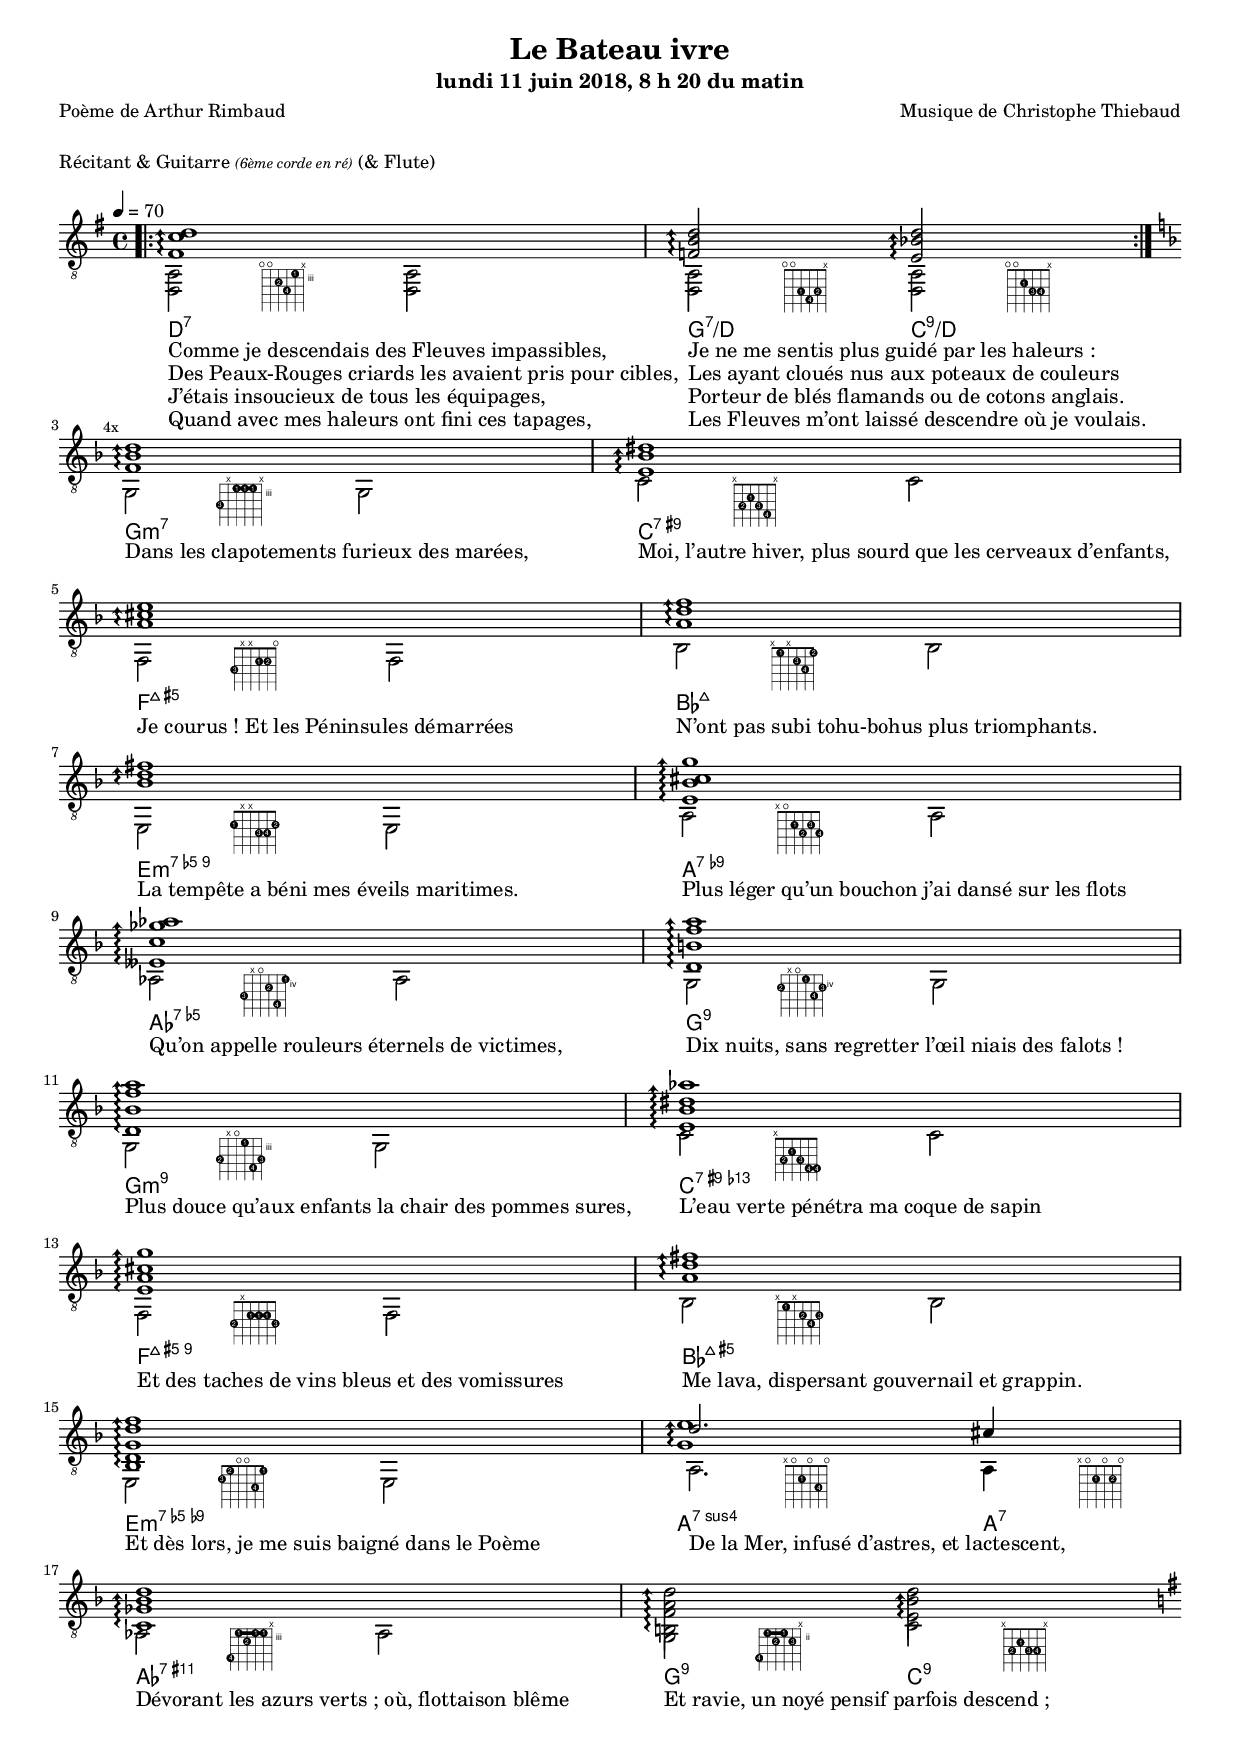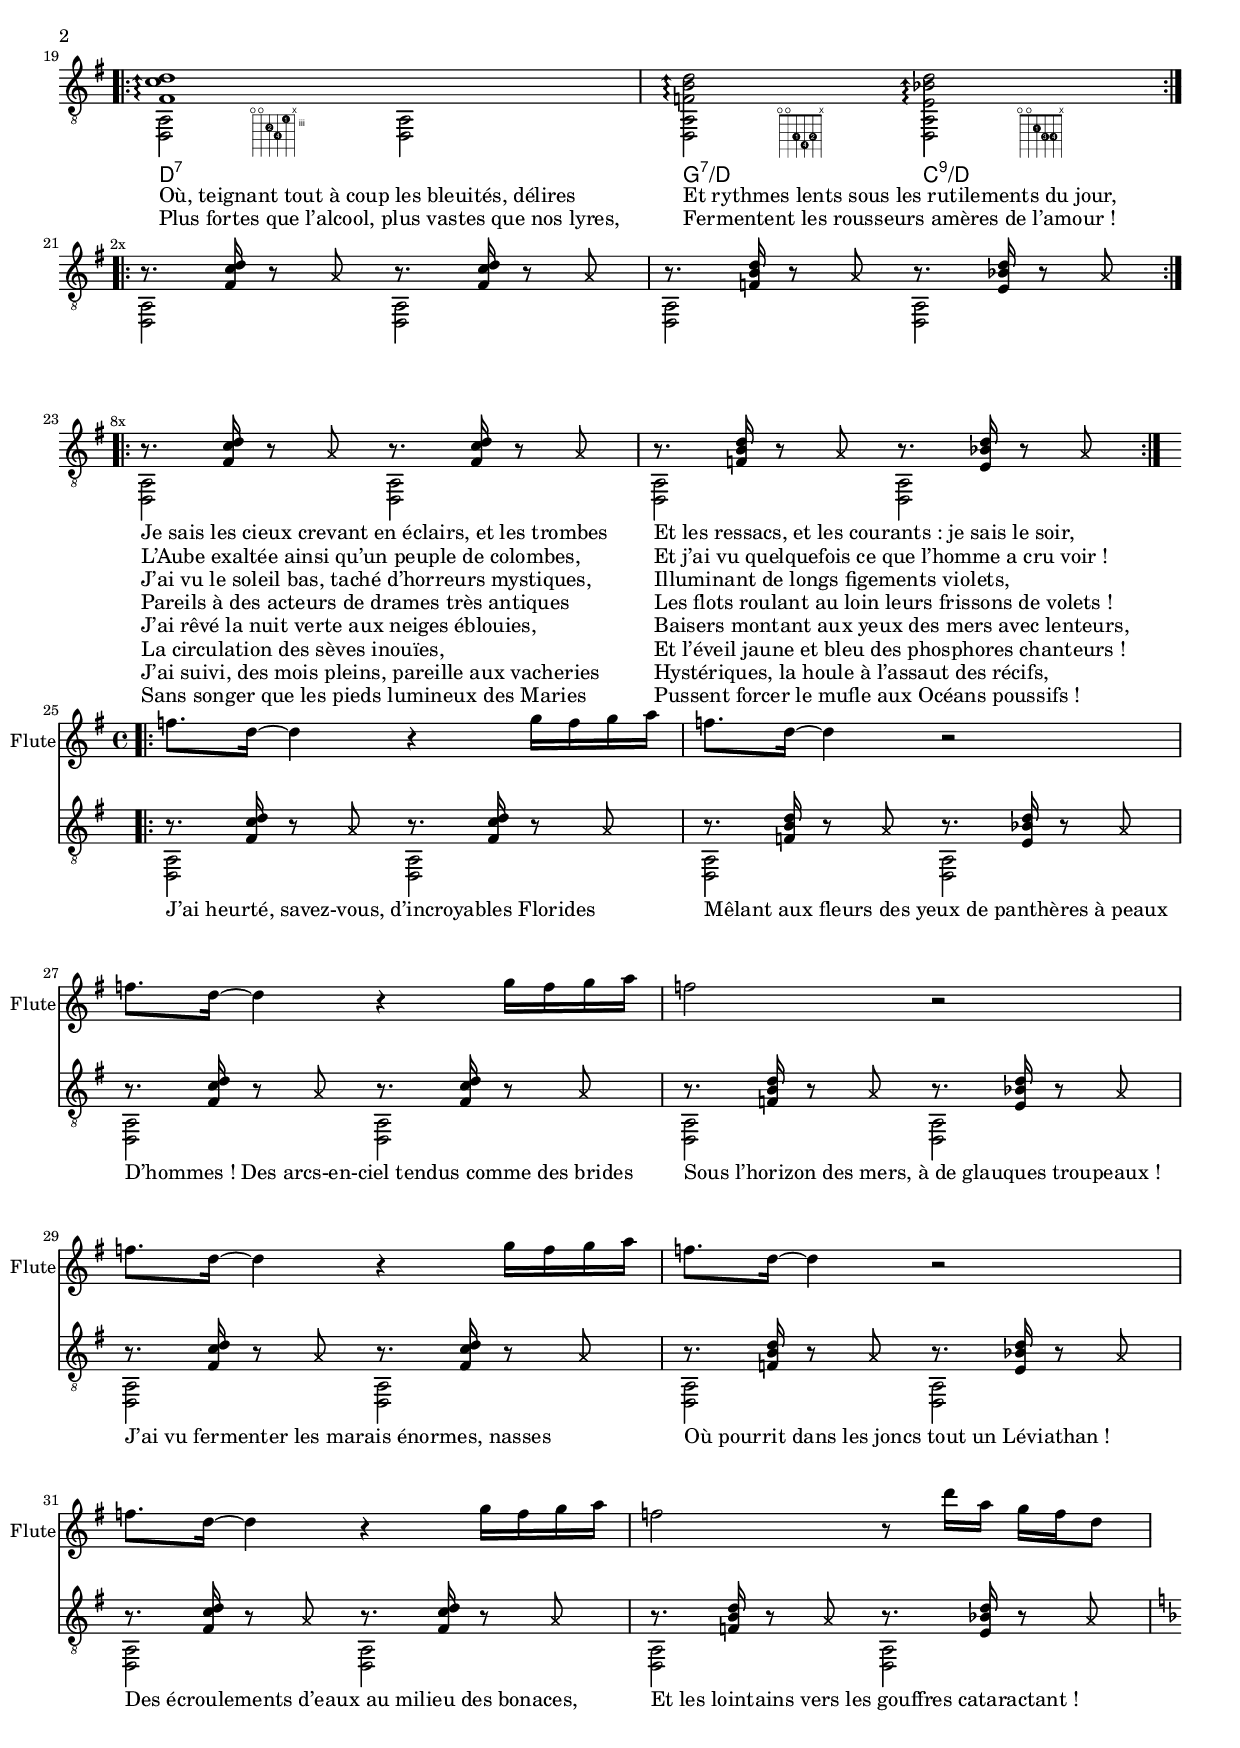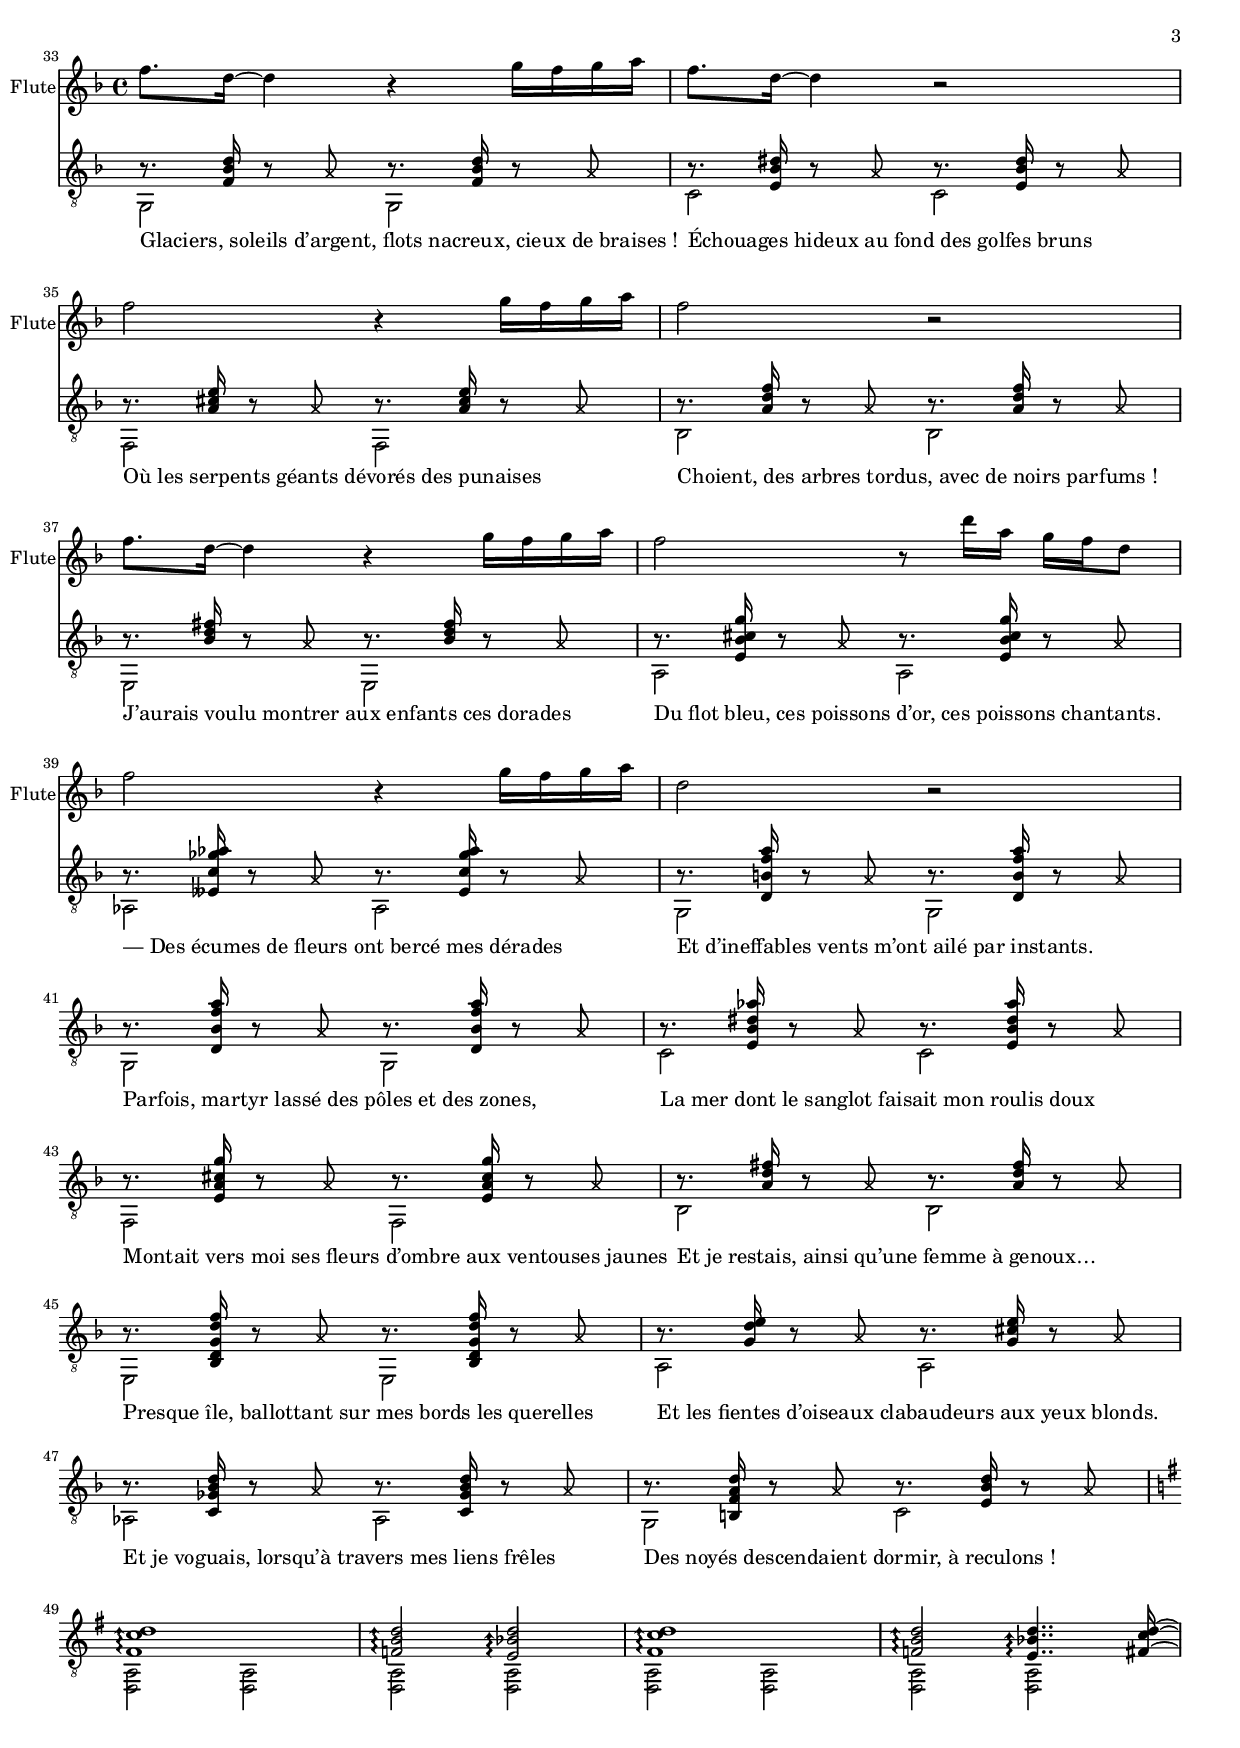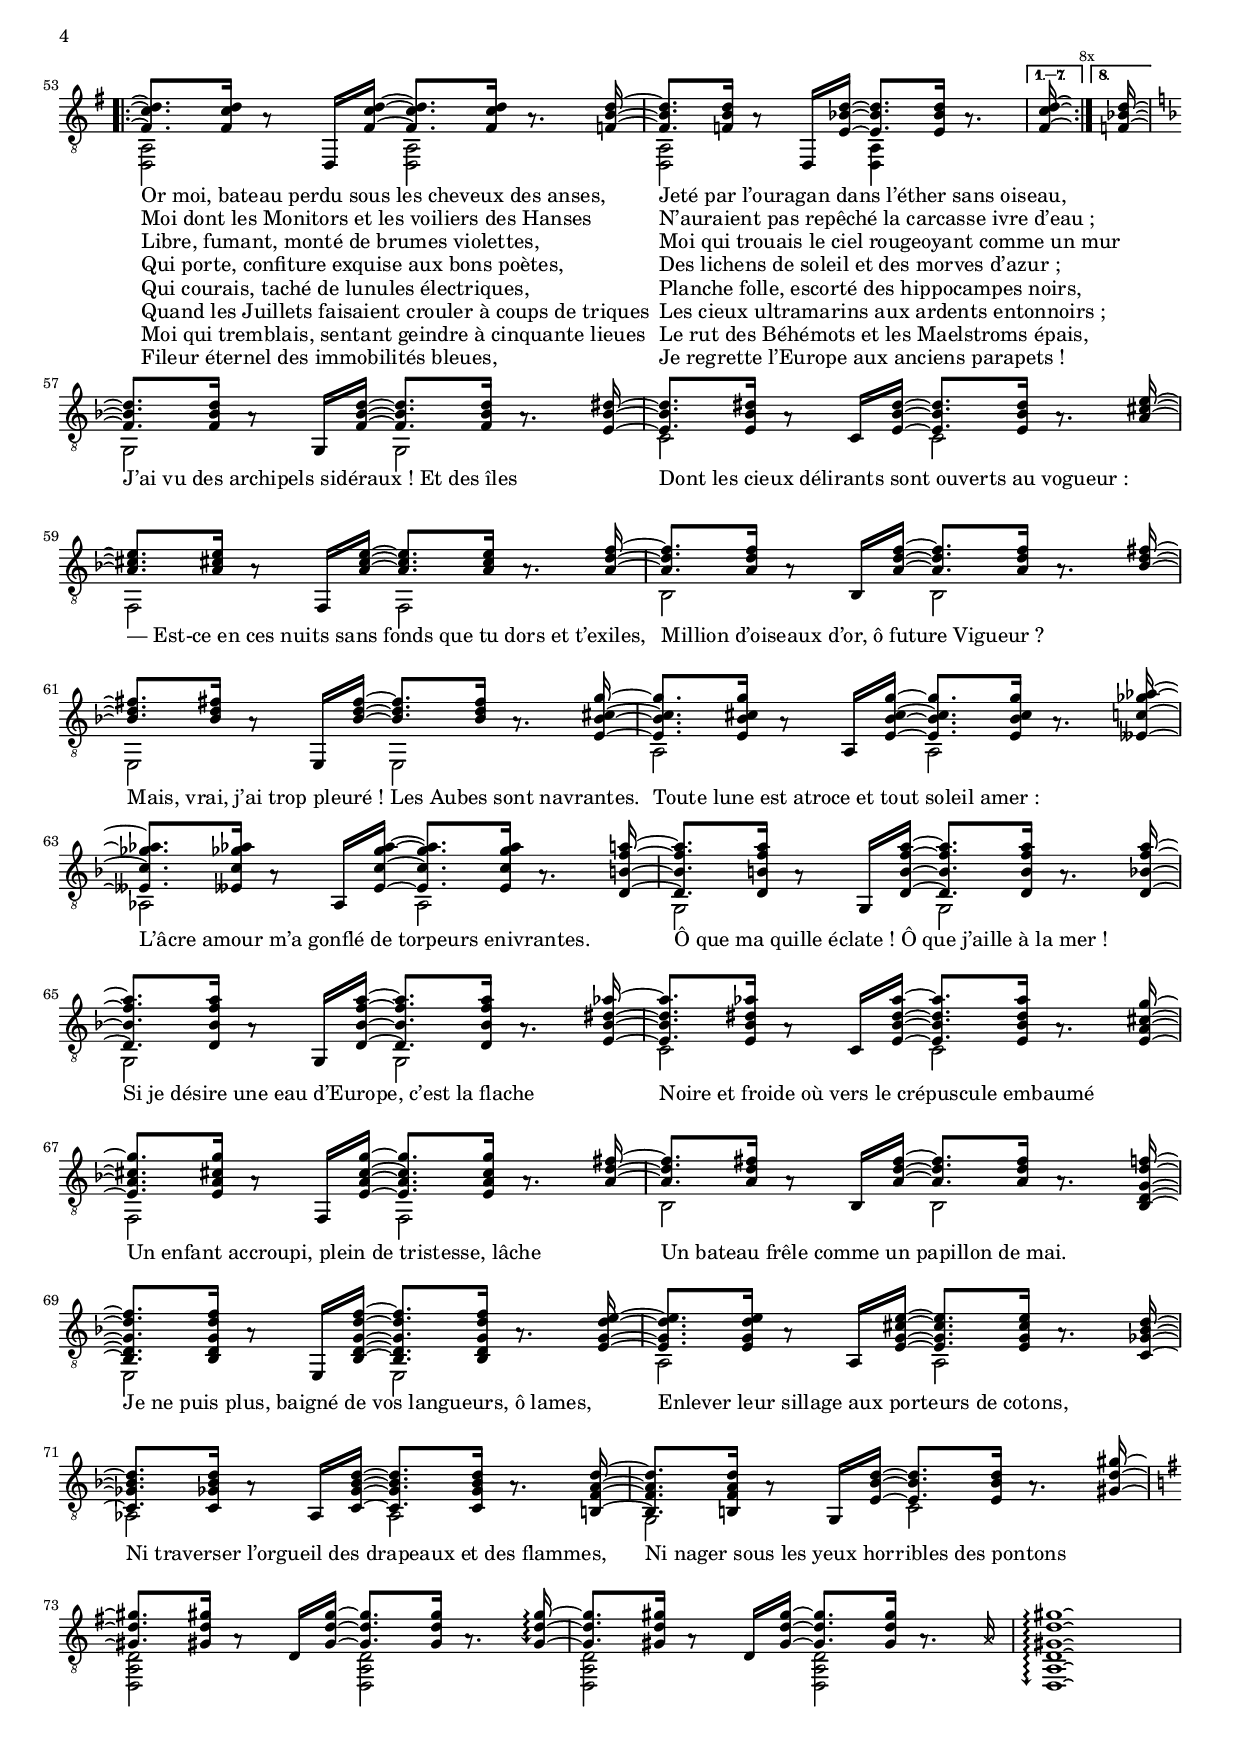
\version "2.22.0"

#(set-global-staff-size 16)

%{
\paper {
  page-count = #4
}
%}

textOne = \lyricmode {
  "Comme je descendais des Fleuves impassibles, " " "
  "Je ne me sentis plus guidé par les haleurs : " " "
} textOneAndAHalf = \lyricmode {
  "Des Peaux-Rouges criards les avaient pris pour cibles, " " "
  "Les ayant cloués nus aux poteaux de couleurs " " "
} textTwo = \lyricmode {
  "J’étais insoucieux de tous les équipages, " " "
  "Porteur de blés flamands ou de cotons anglais. " " "
} textTwoAndAHalf = \lyricmode {
  "Quand avec mes haleurs ont fini ces tapages, " " "
  "Les Fleuves m’ont laissé descendre où je voulais. " " "
}

textThreeFourFiveSix = \lyricmode {
  "Dans les clapotements furieux des marées, " " "
  "Moi, l’autre hiver, plus sourd que les cerveaux d’enfants,  " " "
  "Je courus ! Et les Péninsules démarrées " " "
  "N’ont pas subi tohu-bohus plus triomphants. " " "

  "La tempête a béni mes éveils maritimes. " " "
  "Plus léger qu’un bouchon j’ai dansé sur les flots " " "
  "Qu’on appelle rouleurs éternels de victimes, " " "
  "Dix nuits, sans regretter l’œil niais des falots ! " " "

  "Plus douce qu’aux enfants la chair des pommes sures, " " "
  "L’eau verte pénétra ma coque de sapin " " "
  "Et des taches de vins bleus et des vomissures " " "
  "Me lava, dispersant gouvernail et grappin. " " "

  "Et dès lors, je me suis baigné dans le Poème " " "
  "De la Mer, infusé d’astres, et lactescent, " " "
  "Dévorant les azurs verts ; où, flottaison blême " " "
  "Et ravie, un noyé pensif parfois descend ; " " "
}

textSeven=  \lyricmode {
  "Où, teignant tout à coup les bleuités, délires " " "
  "Et rythmes lents sous les rutilements du jour, " " "
} textSevenAndAHalf =  \lyricmode {
  "Plus fortes que l’alcool, plus vastes que nos lyres, " " "
  "Fermentent les rousseurs amères de l’amour ! " " "
}

textSilent =  \lyricmode {
  % https://www.compart.com/fr/unicode/U+00A0
  " " " " 
  " " " " 
}

textHeight =  \lyricmode {
  "Je sais les cieux crevant en éclairs, et les trombes " " "
  "Et les ressacs, et les courants : je sais le soir, " " "
} textHeightndAHalf = \lyricmode {
  "L’Aube exaltée ainsi qu’un peuple de colombes, " " "
  "Et j’ai vu quelquefois ce que l’homme a cru voir ! " " "
} textNine = \lyricmode {
  "J’ai vu le soleil bas, taché d’horreurs mystiques, " " "
  "Illuminant de longs figements violets, " " "
} textNineAndAHalf = \lyricmode {
  "Pareils à des acteurs de drames très antiques " " "
  "Les flots roulant au loin leurs frissons de volets ! " " "
} textTen = \lyricmode {
  "J’ai rêvé la nuit verte aux neiges éblouies, " " "
  "Baisers montant aux yeux des mers avec lenteurs, " " "
} textTenAndAHalf = \lyricmode {
  "La circulation des sèves inouïes, " " "
  "Et l’éveil jaune et bleu des phosphores chanteurs ! " " "
} textEleven = \lyricmode {
  "J’ai suivi, des mois pleins, pareille aux vacheries " " "
  "Hystériques, la houle à l’assaut des récifs, " " "
} textElevenAndAHalf = \lyricmode {
  "Sans songer que les pieds lumineux des Maries " " "
  "Pussent forcer le mufle aux Océans poussifs ! " " "
} textTwelve = \lyricmode {
  "J’ai heurté, savez-vous, d’incroyables Florides " " "
  "Mêlant aux fleurs des yeux de panthères à peaux " " "
} textTwelveAndAHalf = \lyricmode {
  "D’hommes ! Des arcs-en-ciel tendus comme des brides " " "
  "Sous l’horizon des mers, à de glauques troupeaux ! " " "
} textThirteen = \lyricmode {
  "J’ai vu fermenter les marais énormes, nasses " " "
  "Où pourrit dans les joncs tout un Léviathan ! " " "
} textThirteenAndAHalf = \lyricmode {
  "Des écroulements d’eaux au milieu des bonaces, " " "
  "Et les lointains vers les gouffres cataractant ! " " "
}

textFourteenFifteenSixteenSeventeen = \lyricmode {
  "Glaciers, soleils d’argent, flots nacreux, cieux de braises ! " " "
  "Échouages hideux au fond des golfes bruns " " "
  "Où les serpents géants dévorés des punaises " " "
  "Choient, des arbres tordus, avec de noirs parfums ! " " "

  "J’aurais voulu montrer aux enfants ces dorades " " "
  "Du flot bleu, ces poissons d’or, ces poissons chantants. " " "
  "— Des écumes de fleurs ont bercé mes dérades " " "
  "Et d’ineffables vents m’ont ailé par instants. " " "

  "Parfois, martyr lassé des pôles et des zones, " " "
  "La mer dont le sanglot faisait mon roulis doux " " "
  "Montait vers moi ses fleurs d’ombre aux ventouses jaunes " " "
  "Et je restais, ainsi qu’une femme à genoux… " " "

  "Presque île, ballottant sur mes bords les querelles " " "
  "Et les fientes d’oiseaux clabaudeurs aux yeux blonds. " " "
  "Et je voguais, lorsqu’à travers mes liens frêles " " "
  "Des noyés descendaient dormir, à reculons ! " " "
}

textEighteen = \lyricmode {
  "Or moi, bateau perdu sous les cheveux des anses, " " "
  "Jeté par l’ouragan dans l’éther sans oiseau, " " "
} textEighteenAndAHalf = \lyricmode {
  "Moi dont les Monitors et les voiliers des Hanses " " "
  "N’auraient pas repêché la carcasse ivre d’eau ; " " "
} textNineteen = \lyricmode {
  "Libre, fumant, monté de brumes violettes, " " "
  "Moi qui trouais le ciel rougeoyant comme un mur " " "
} textNineteenAndAHalf = \lyricmode {
  "Qui porte, confiture exquise aux bons poètes, " " "
  "Des lichens de soleil et des morves d’azur ; " " "
} textTwenty = \lyricmode {
  "Qui courais, taché de lunules électriques, " " "
  "Planche folle, escorté des hippocampes noirs, " " "
} textTwentyAndAHalf = \lyricmode {
  "Quand les Juillets faisaient crouler à coups de triques " " "
  "Les cieux ultramarins aux ardents entonnoirs ; " " "
} textTwentyOne = \lyricmode {
  "Moi qui tremblais, sentant geindre à cinquante lieues " " "
  "Le rut des Béhémots et les Maelstroms épais, " " "
} textTwentyOneAndAHalf = \lyricmode {
  "Fileur éternel des immobilités bleues, " " "
  "Je regrette l’Europe aux anciens parapets ! " " "
}

textTwentyTwoTwentyThreeTwentyFourTwentyFive = \lyricmode {
  "J’ai vu des archipels sidéraux ! Et des îles " " "
  "Dont les cieux délirants sont ouverts au vogueur : " " "
  "— Est-ce en ces nuits sans fonds que tu dors et t’exiles, " " "
  "Million d’oiseaux d’or, ô future Vigueur ? " " "

  "Mais, vrai, j’ai trop pleuré ! Les Aubes sont navrantes. " " "
  "Toute lune est atroce et tout soleil amer : " " "
  "L’âcre amour m’a gonflé de torpeurs enivrantes. " " "
  "Ô que ma quille éclate ! Ô que j’aille à la mer ! " " "

  "Si je désire une eau d’Europe, c’est la flache " " "
  "Noire et froide où vers le crépuscule embaumé " " "
  "Un enfant accroupi, plein de tristesse, lâche " " "
  "Un bateau frêle comme un papillon de mai. " " "

  "Je ne puis plus, baigné de vos langueurs, ô lames, " " "
  "Enlever leur sillage aux porteurs de cotons, " " "
  "Ni traverser l’orgueil des drapeaux et des flammes, " " "
  "Ni nager sous les yeux horribles des pontons " " "
}

#(define-markup-command 
  (fret-diag layout props chord) 
  (markup?) ( 
    interpret-markup layout props #{
      \markup {
        \hspace #13
        \override #'(fret-diagram-details . ((number-type . roman-lower) (finger-code . in-dot) (barre-type . straight))) {
          \fret-diagram-terse #chord
        }
      }
    #}
  )
)

reSept                      = \markup \fret-diag "o;o;4-2;5-4;3-1;x;"
solSeptReBasse              = \markup \fret-diag "o;o;3-1;4-4;3-2;x;"
doNeufReBasse               = \markup \fret-diag "o;o;2-1;3-3;3-4;x;"

solMineurSept               = \markup \fret-diag "5-3;x;3-1-(;3-1;3-1-);x;"
doSeptNeufDieze             = \markup \fret-diag "x;3-2;2-1;3-3;4-4;x;"
faQuinteAugm                = \markup \fret-diag "3-3;x;x;2-1;2-2;o;"
siSeptMaj                   = \markup \fret-diag "x;1-1;x;2-3;3-4;1-2;"
miMinSeptQuinteDimNeufDieze = \markup \fret-diag "2-1;x;x;3-3;3-4;2-2;"
laSeptNeufBemol             = \markup \fret-diag "x;o;2-1;3-2;2-3;3-4;"
laBemolSeptQuinteDim        = \markup \fret-diag "6-3;x;o;5-2;7-4;4-1;"
solSept                     = \markup \fret-diag "5-2;x;o;4-1;6-4;5-3;"

solMinNeuf                  = \markup \fret-diag "5-2;x;o;3-1;6-4-);5-3;"
doSeptNeufDiezeQuinteAugm   = \markup \fret-diag "x;3-2;2-1;3-3;4-4-(;4-4-);"
faQuinteAugmBis             = \markup \fret-diag "3-2;x;2-1-(;2-1;2-1-);3-3;"
siSeptMajQuinteAugm         = \markup \fret-diag "x;1-1;x;2-2;3-4;2-3;"
miMinSeptQuinteDimNeufBemol = \markup \fret-diag "2-3;1-2;o;o;3-4;1-1;"
laSeptSusQuatre             = \markup \fret-diag "x;o;2-1;o;3-4;o;"
laSept                      = \markup \fret-diag "x;o;2-1;o;2-2;o;"
laBemolNeufOnze             = \markup \fret-diag "6-4;3-1-(;4-2;3-1;3-1-);x;"
solNeuf                     = \markup \fret-diag "5-4;2-1-(;3-2;2-1-);3-3;x;"
doNeuf                      = \markup \fret-diag "x;3-2;2-1;3-3;3-4;x;"

tabTablePath = 
\markup
\with-dimensions #'(0 . 0) #'(-4.3 . 2)
\path #0.15 
#'((moveto     0.45   0.40)
   (lineto    -0.50  -0.45)
   (moveto    -0.50   0.40)
   (lineto     0.45  -0.45))

tabTable = \once \override NoteHead.stencil = #(lambda (grob) (grob-interpret-markup grob tabTablePath))

strumOne = #(define-music-function
             (chord)
             (ly:music?)
             #{
               bes'8.\rest #chord bes'8\rest \once \override Accidental #'stencil = ##f \tabTable a'8
               bes'8.\rest #chord bes'8\rest \once \override Accidental #'stencil = ##f \tabTable a'8
             #})

strumTwo = #(define-music-function
             (chord1 chord2)
             (ly:music? ly:music?)
             #{
               bes'8.\rest #chord1 bes'8\rest \once \override Accidental #'stencil = ##f \tabTable a'8
               bes'8.\rest #chord2 bes'8\rest \once \override Accidental #'stencil = ##f \tabTable a'8
             #})

strumOneBis = #(define-music-function
                (long short bass next)
                (ly:music? ly:music? ly:music? ly:music?)
                #{
                  #long #short a'8\rest #bass #short 
                  #long #short a'8.\rest      #next  
                #})

strumTwoBis = #(define-music-function
                (long1 short1 bass long2 short2 short2bis next)
                (ly:music? ly:music? ly:music? ly:music? ly:music? ly:music? ly:music?)
                #{
                  \arpeggioArrowDown
                  #long1 #short1 a'8\rest #bass #short2
                  #long2 #short2bis a'8.\rest      #next
                #})


% couplet 

coupletBasse = {
  <d a>2-\reSept        <d a>
  <d a>-\solSeptReBasse <d a>-\doNeufReBasse
}

coupletBasseSimple = {
  \voiceTwo
  <d a>2 <d a>
  <d a>  <d a>
}

couplet = {
  \arpeggioArrowUp
  <fis' c'' d''>1\arpeggio
  <f' b' d''>2\arpeggio <e' bes' d''>2\arpeggio
}

coupletStrum = {
  \strumOne { <fis' c'' d''>16 }
  \strumTwo { <f'   b'  d''>16 } { <e' bes' d''>16 }
}

% refrain 

refrain = {
  <f' bes' d''>1\arpeggio
  <e' bes' dis''>1\arpeggio
  <a' cis'' e''>1\arpeggio
  <a' d'' f''>1\arpeggio
  <bes' d'' fis''>1\arpeggio
  <e' bes' cis'' g''>1\arpeggio
  <eeses' c'' ges'' aes''>1\arpeggio
  <d' b' f'' a''>1\arpeggio

  <d' bes' f'' a''>1\arpeggio
  <e' bes' dis'' aes''>1\arpeggio
  <e' a' cis'' g'' >1\arpeggio
  <a' d'' fis''>1\arpeggio
  <bes d' g' d'' f''>1\arpeggio
  <<
    {
      \voiceTwo
      <g' e''>1\arpeggio
    }
    \new Voice {
      \voiceOne
      d''2. cis''4
    }
  >>
  <c' ges' bes' d'' >1\arpeggio
  <b f' a' d'' >2\arpeggio <e' bes' d'' >2\arpeggio
}

refrainStrum =  {
  \strumOne { <f' bes' d''>16 } 
  \strumOne { <e' bes' dis''>16 } 
  \strumOne { <a' cis'' e''>16 } 
  \strumOne { <a' d'' f''>16 } 
  \strumOne { <bes' d'' fis''>16 } 
  \strumOne { <e' bes' cis'' g''>16 } 
  \strumOne { <eeses' c'' ges'' aes''>16 } 
  \strumOne { <d' b' f'' a''>16 } 

  \strumOne { <d' bes' f'' a''>16 } 
  \strumOne { <e' bes' dis'' aes''>16 } 
  \strumOne { <e' a' cis'' g'' >16 } 
  \strumOne { <a' d'' fis''>16 } 
  \strumOne { <bes d' g' d'' f''>16 } 
  \strumTwo { <g' d'' e''>16  }  {<g' cis'' e''>16 } 
  \strumOne { <c' ges' bes' d'' >16 } 
  \strumTwo { <b f' a' d'' >16 }  {<e' bes' d'' >16 }
}

% refrain 
refrainStrunBis =  {
  \strumOneBis { <f'     bes'  d''         >8.} 
               { <f'     bes'  d''         >16~} 
               { g16 }
               { <e'     bes'  dis''       >16~} 
  \strumOneBis { <e'     bes'  dis''       >8.} 
               { <e'     bes'  dis''       >16~} 
               { c'16 }
               { <a'     cis'' e''         >16~} 
  \strumOneBis { <a'     cis'' e''         >8.} 
               { <a'     cis'' e''         >16~} 
               { f16 }
               { <a'     d''   f''         >16~} 
  \strumOneBis { <a'     d''   f''         >8.}
               { <a'     d''   f''         >16~} 
               { bes16 }
               { <bes'   d''   fis''       >16~} 
  \strumOneBis { <bes'   d''   fis''       >8.} 
               { <bes'   d''   fis''       >16~} 
               { e16 }
               { <e'     bes'  cis'' g''   >16~} 
  \strumOneBis { <e'     bes'  cis'' g''   >8.} 
               { <e'     bes'  cis'' g''   >16~} 
               { a16 }
               { <eeses' c''   ges'' aes'' >16~} 
  \strumOneBis { <eeses' c''   ges'' aes'' >8.} 
               { <eeses' c''   ges'' aes'' >16~} 
               { aes16 }
               { <d'     b'    f''   a''   >16~} 
  \strumOneBis { <d'     b'    f''   a''   >8.} 
               { <d'     b'    f''   a''   >16~} 
               { g16 }
               { <d'     bes'  f''   a''   >16~}
  \strumOneBis { <d'     bes'  f''   a''   >8.}
               { <d'     bes'  f''   a''   >16~} 
               { g16 }
               { <e'     bes'  dis'' aes'' >16~} 
  \strumOneBis { <e'     bes'  dis'' aes'' >8.} 
               { <e'     bes'  dis'' aes'' >16~} 
               { c'16 }
               { <e'     a'    cis'' g''   >16~} 
  \strumOneBis { <e'     a'    cis'' g''   >8.} 
               { <e'     a'    cis'' g''   >16~} 
               { f16 }
               { <a'     d''         fis'' >16~} 
  \strumOneBis { <a'     d''         fis'' >8.} 
               { <a'     d''         fis'' >16~} 
               { bes16 }
               { <bes d'     g'  d'' f''   >16~} 
  \strumOneBis { <bes d'     g'  d'' f''   >8.} 
               { <bes d'     g'  d'' f''   >16~} 
               { e16 }
               { <e' g'  d''   e''         >16~} 
  \strumTwoBis { <e' g'  d''   e''         >8.} 
               { <e' g'  d''   e''         >16~} 
               { a16 }
               { <e' g'  cis'' e''         >8.} 
               { <e' g'  cis'' e''         >16~} 
               { <e' g'  cis'' e''         >16} 
               { <c'     ges'  bes' d''    >16~} 
  \strumOneBis { <c'     ges'  bes' d''    >8.} 
               { <c'     ges'  bes' d''    >16~} 
               { aes16 }
               { <b      f'    a' d''      >16~} 
  \strumTwoBis { <b      f'    a' d''      >8.} 
               { <b      f'    a' d''      >16~}
               { g16 }
               { <e'     bes'  d''         >8.}
               { <e'     bes'  d''         >16~}
               { <e'     bes'  d''         >16}
               { <gis'   d''   gis''       >16~}
}

refrainBasse =  {
  
  g2-\solMineurSept               g           |
  c'-\doSeptNeufDieze             c'          |
  f-\faQuinteAugm                 f           |
  bes-\siSeptMaj                  bes         |
  e-\miMinSeptQuinteDimNeufDieze  e           |
  a-\laSeptNeufBemol              a           |
  aes-\laBemolSeptQuinteDim       aes         |
  g-\solSept                      g           |

  g-\solMinNeuf                   g           |
  c'-\doSeptNeufDiezeQuinteAugm   c'          |
  f-\faQuinteAugmBis              f           |
  bes-\siSeptMajQuinteAugm        bes         |
  e-\miMinSeptQuinteDimNeufBemol  e           |
  a2.-\laSeptSusQuatre            a4-\laSept  |
  aes2-\laBemolNeufOnze           aes         |
  g-\solNeuf                      c'-\doNeuf  |
}

refrainBasseSimple = {
  g2  g
  c'  c'
  f   f
  bes bes
  e   e
  a   a
  as  as
  g   g

  g   g
  c'  c'
  f   f
  bes bes
  e   e
  a   a 
  as  as
  g   c' 
}

% coda

codaStrum = {
  \strumOne { <gis' d'' gis''>16 }
  \strumOne { <gis' d'' gis''>16 }
  <d a d' gis' d'' gis''>1
  \arpeggio 
  \laissezVibrer
}

codaStrumBis = {
  \strumOneBis { <gis' d'' gis''>8. } { <gis' d'' gis''>16~} { d'16 } { <gis' d'' gis''>16~ \arpeggio}
  \strumOneBis { <gis' d'' gis''>8. } { <gis' d'' gis''>16~} { d'16 } { \once \override Accidental #'stencil = ##f \tabTable a'16 }
  <d a d' gis' d'' gis''>1 
  \arpeggio 
  \laissezVibrer
}

codaBasse = {
  \repeat unfold 4 <d a d'>2 
}

%%%%%%%%%%%%%%%%%%%%%%%%%%%%%%%%%%%%%%%%%%%%%%

\header {
  title = "Le Bateau ivre"
  subtitle = \markup { \abs-fontsize #10 "lundi 11 juin 2018, 8 h 20 du matin"}
  poet = "Poème de Arthur Rimbaud"
  composer = "Musique de Christophe Thiebaud"
}

\markup {
  \vspace #1
}

\markup { "Récitant & Guitarre" { \abs-fontsize #7 \italic "(6ème corde en ré)" } "(& Flute)" }

\score {

  \new Staff = "main" \transpose c' c {
    % \set Staff.instrumentName = \markup \center-column { "Guitarre" { \abs-fontsize #7 \italic "6ème corde en ré" } }
    % \set Staff.midiInstrument = "acoustic guitar (nylon)"

    \tempo 4 = 70
    
    % { part I
    <<
      \new ChordNames {
        \chordmode { 
          d1:7                  |
          g2:7/d        c:9/d   |

          g1:m7                 |
          c:7.9+                |
          f:7+.5+               |
          bes:7+                |
          e:m7.5-.9             |
          a:7.9-                |
          aes:7.5-              |
          g:7.9                 |
          
          g:m7.9                |
          c:7.9+.13-            |
          f:7+.5+.9             |
          bes:7+.5+             |
          e:m7.5-.9-            |
          a2.:7sus4     a4:7    |
          aes1:7.9.11+          |
          g2:9          c:9     |

          d1:7                  |
          g2:7/d        c:9/d   |
        } 
      }
      \new Voice = "basseI" {
        \voiceTwo

        \key g \major
        \bar ".|:" 
        \repeat volta 4 \coupletBasse 
        \mark \markup {\tiny  "4x"} 
        \break
        
        \key d \minor
        \refrainBasse
        \break
        
        \key g \major
        \bar ".|:" 
        \repeat volta 2 \coupletBasse
        \mark \markup { \tiny  "2x"} 
        \break
      }
      \new Voice = "accordsI" {
        \voiceOne

        \repeat volta 4 \couplet 
        \refrain
        \repeat volta 2 \couplet
      }
      \new Lyrics \lyricsto "basseI" {
        <<
          \textOne
          \new Lyrics {
            \set associatedVoice = "basseI"
            \textOneAndAHalf
          }
          \new Lyrics {
            \set associatedVoice = "basseI"
            \textTwo
          }
          \new Lyrics {
            \set associatedVoice = "basseI"
            \textTwoAndAHalf
          }
        >>
        \textThreeFourFiveSix
        <<
          \textSeven

          \new Lyrics {
            \set associatedVoice = "basseI"
            \textSevenAndAHalf
          }
        >>
      }
    >>
    % end of part I
    %}

    % { part II
    <<
      \new Voice = "basseII" {
        \voiceTwo
        \bar ":|.|:" 
        \mark \markup { \tiny  "2x"} 
        \repeat volta 2 \coupletBasseSimple
        \break
        
        \bar ":|.|:" 
        \mark \markup { \tiny  "8x"} 
        \repeat volta 8 \coupletBasseSimple
        \break
        <<
          \new Staff \with {
            instrumentName = "Flute"
            shortInstrumentName = "Flute"
            midiInstrument = "flute"
            alignAboveContext = #"main"
          } \relative d''' {
            \key g \major
            \clef treble
            f8. d16~ d4  r4        g16 f g a | 
            f8. d16~ d4  r2                  | 
            f8. d16~ d4  r4        g16 f g a | 
            f2           r2                  | 
            f8. d16~ d4  r4        g16 f g a | 
            f8. d16~ d4  r2                  | 
            f8. d16~ d4  r4        g16 f g a | 
            f2           r8 d'16 a g   f d8  | 
          }
          \bar ":|.|:" 
          \repeat unfold 4 \coupletBasseSimple
          \break
        >>
        <<
          \new Staff  \with {
            instrumentName = "Flute"
            shortInstrumentName = "Flute"
            midiInstrument = "flute"
            alignAboveContext = #"main" 
          } \relative d''' {
            \key d \minor
            \clef treble
            f8. d16~ d4  r4        g16 f g a | 
            f8. d16~ d4  r2                  | 
            f2           r4        g16 f g a | 
            f2           r2                  | 
            f8. d16~ d4  r4        g16 f g a | 
            f2           r8 d'16 a g   f d8  | 
            f2           r4        g16 f g a | 
            d,2          r2                  | 
          }

          \key d \minor
          \refrainBasseSimple
        >>

      }
      \new Voice = "accordsII" {
        \voiceOne
        \repeat volta 2 \coupletStrum
        \repeat volta 8 \coupletStrum
        \repeat unfold 4 \coupletStrum
        \refrainStrum
      }
      \new Lyrics \lyricsto "basseII" {
        \textSilent
        <<
          \textHeight

          \new Lyrics {
            \set associatedVoice = "basseII"
            \textHeightndAHalf
          }
          \new Lyrics {
            \set associatedVoice = "basseII"
            \textNine
          }
          \new Lyrics {
            \set associatedVoice = "basseII"
            \textNineAndAHalf
          }
          \new Lyrics {
            \set associatedVoice = "basseII"
            \textTen
          }
          \new Lyrics {
            \set associatedVoice = "basseII"
            \textTenAndAHalf
          }
          \new Lyrics {
            \set associatedVoice = "basseII"
            \textEleven
          }
          \new Lyrics {
            \set associatedVoice = "basseII"
            \textElevenAndAHalf
          }
        >> 
        \textTwelve
        \textTwelveAndAHalf
        \textThirteen
        \textThirteenAndAHalf
        \textFourteenFifteenSixteenSeventeen
      }
    >>
    % end of part II
    %}
    % { part III
    <<
      \new Voice = "basseIII" {
        \voiceTwo
        \break
        \key g \major
        \coupletBasseSimple
        \coupletBasseSimple
        \break
        
        \repeat volta 8 {<d a>2 <d a> | <d a> <d a>4 \hideNotes r8. \unHideNotes } 
        \alternative {
          { \hideNotes r16 \unHideNotes \mark \markup { \tiny  "8x"} } 
          { \hideNotes r16 \unHideNotes } 
        }
        \break
        
        \key d \minor
        \refrainBasseSimple
        \break
        
        \key g \major
        \codaBasse
      }
      \new Voice = "accordsIII" {
        \voiceOne
        \couplet
        {
          \voiceOne
          <fis' c'' d''>1 \arpeggio 
          |
          <f' b' d''>2 \arpeggio
          <e' bes' d''>4.. \arpeggio
          <fis' c''  d''>16~
          |
        }
        \break
        \repeat volta 8 {
          
          {
            \voiceOne
            <fis' c''  d''>8.     <fis' c''  d''>16 
            a'8 \rest         d16 <fis' c''  d''>16~
            
            <fis' c''  d''>8.     <fis' c''  d''>16
            a'8. \rest            <f'   b'   d''>16~

            |

            <f'   b'   d''>8.     <f'   b'   d''>16
            a'8 \rest         d16 <e'   bes' d''>16~
            
            <e'   bes' d''>8.     <e'   bes' d''>16
            \partial 8. a'8. \rest 

          } 
        }
        \alternative {
          { 
            \partial 16 <fis' c''  d''>16\laissezVibrer
          } 
          { 
            \partial 16 <f'   bes' d''>16~
          } 
        }
        \break
        \refrainStrunBis
        \codaStrumBis
      }
      \new Lyrics \lyricsto "basseIII" {
        \textSilent
        \textSilent
        <<
          \textEighteen

          \new Lyrics {
            \set associatedVoice = "basseIII"
            \textEighteenAndAHalf
          }
          \new Lyrics {
            \set associatedVoice = "basseIII"
            \textNineteen
          }
          \new Lyrics {
            \set associatedVoice = "basseIII"
            \textNineteenAndAHalf
          }
          \new Lyrics {
            \set associatedVoice = "basseIII"
            \textTwenty
          }
          \new Lyrics {
            \set associatedVoice = "basseIII"
            \textTwentyAndAHalf
          }
          \new Lyrics {
            \set associatedVoice = "basseIII"
            \textTwentyOne
          }
          \new Lyrics {
            \set associatedVoice = "basseIII"
            \textTwentyOneAndAHalf
          }
        >>
        \textTwentyTwoTwentyThreeTwentyFourTwentyFive
      }

    >>
    % end of part III
    %}
  }

  \layout {
    \clef "treble_8"
    \time 4/4
    indent = #0
    \override LyricText.self-alignment-X = #LEFT
    % \override Lyrics.LyricText.font-size = #-1
  }
  %{
  %}
  \midi { 
    \tempo 4 = 70
  }
}

